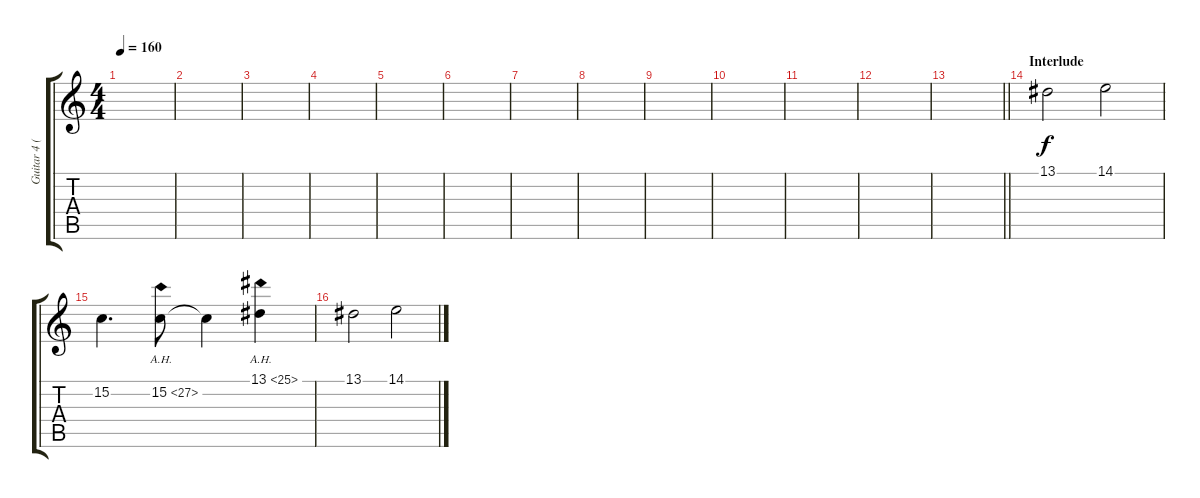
\track ("Guitar 4 (Synth)" "Guitar 4 (") {instrument lead8bassandlead}
\staff {score tabs}
\tuning (D4 A3 F3 C3 G2 C2) {hide}
\ts (4 4)
\tempo 160
\clef g2
\ks c
|
|
|
|
|
|
|
|
|
|
|
|
\barLineRight lightlight
|
\section ("" "Interlude")
13.1.2{volume 13} 14.1.2 |
15.2.4{d} 15.2{ah 12}.8 15.2{t}.4 13.1{ah 12}.4 |
13.1.2 14.1.2
